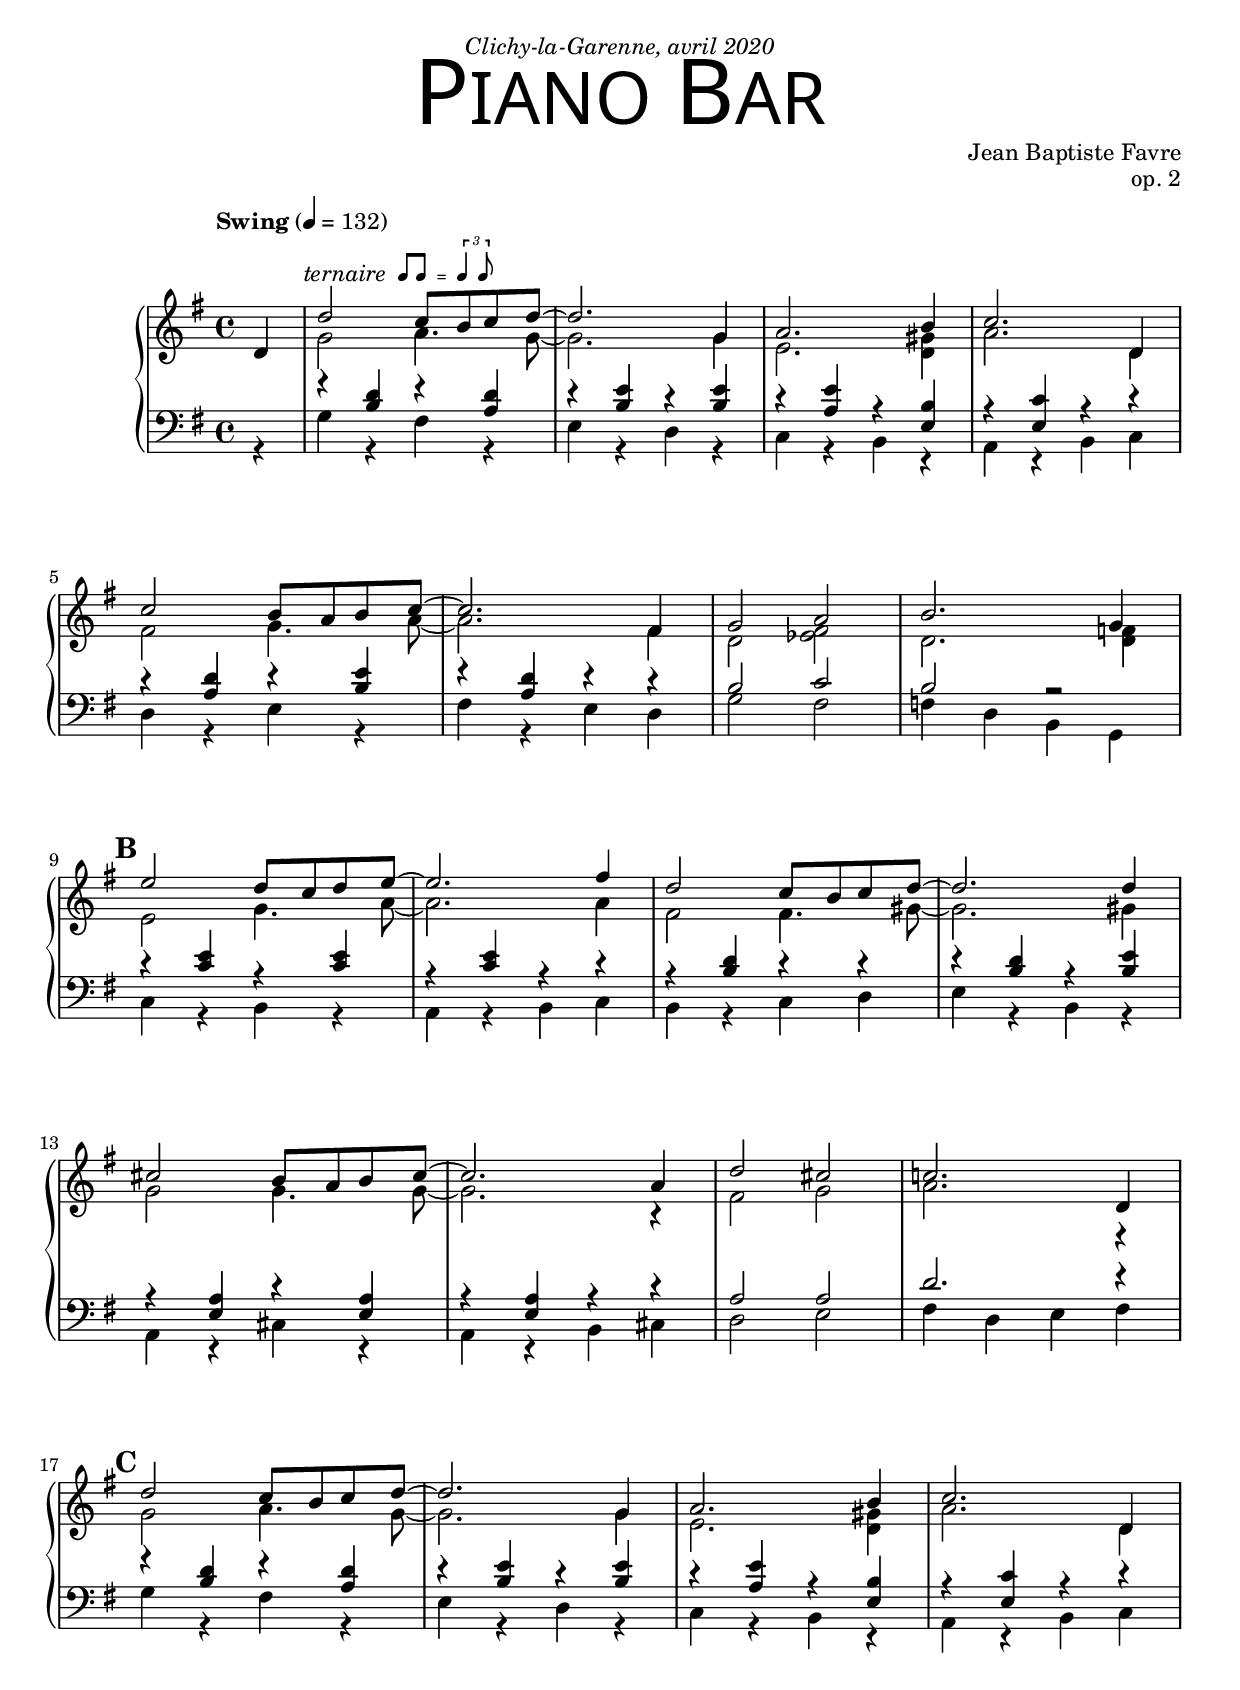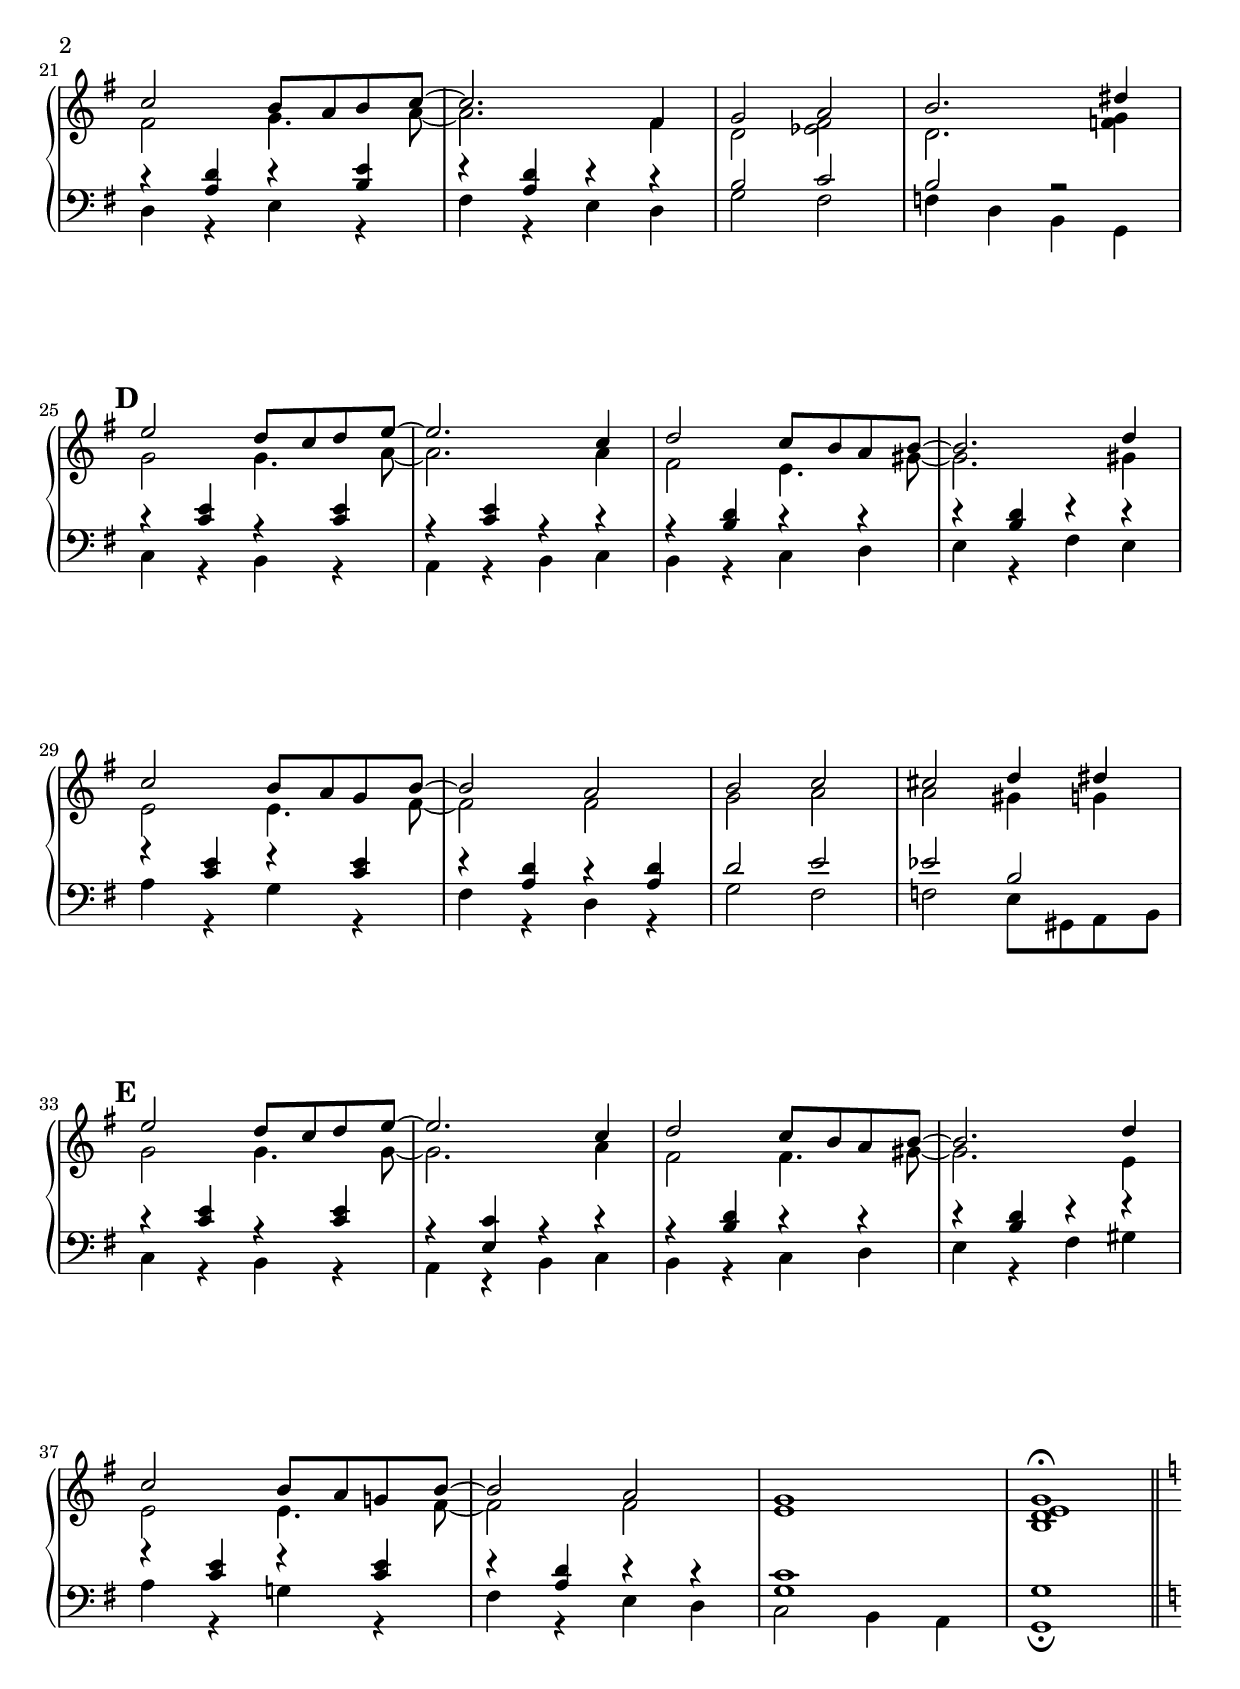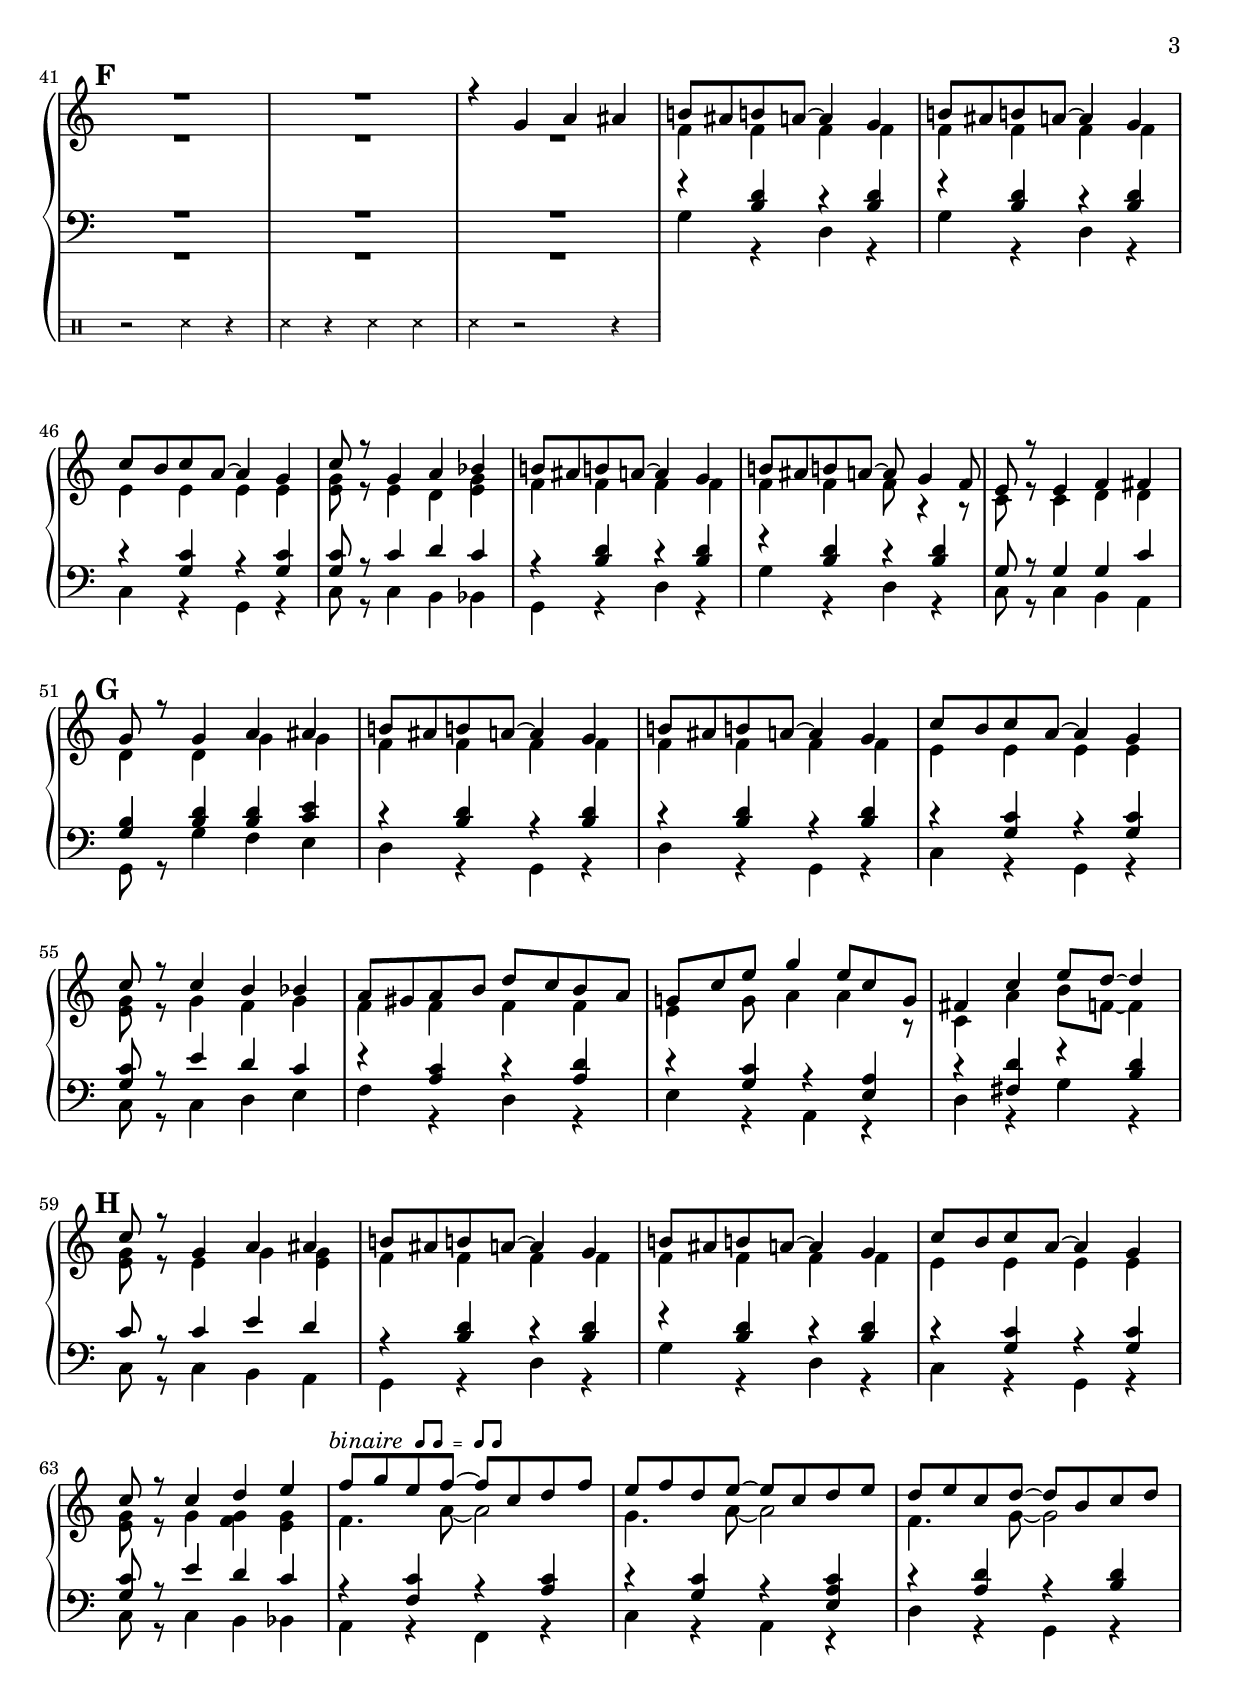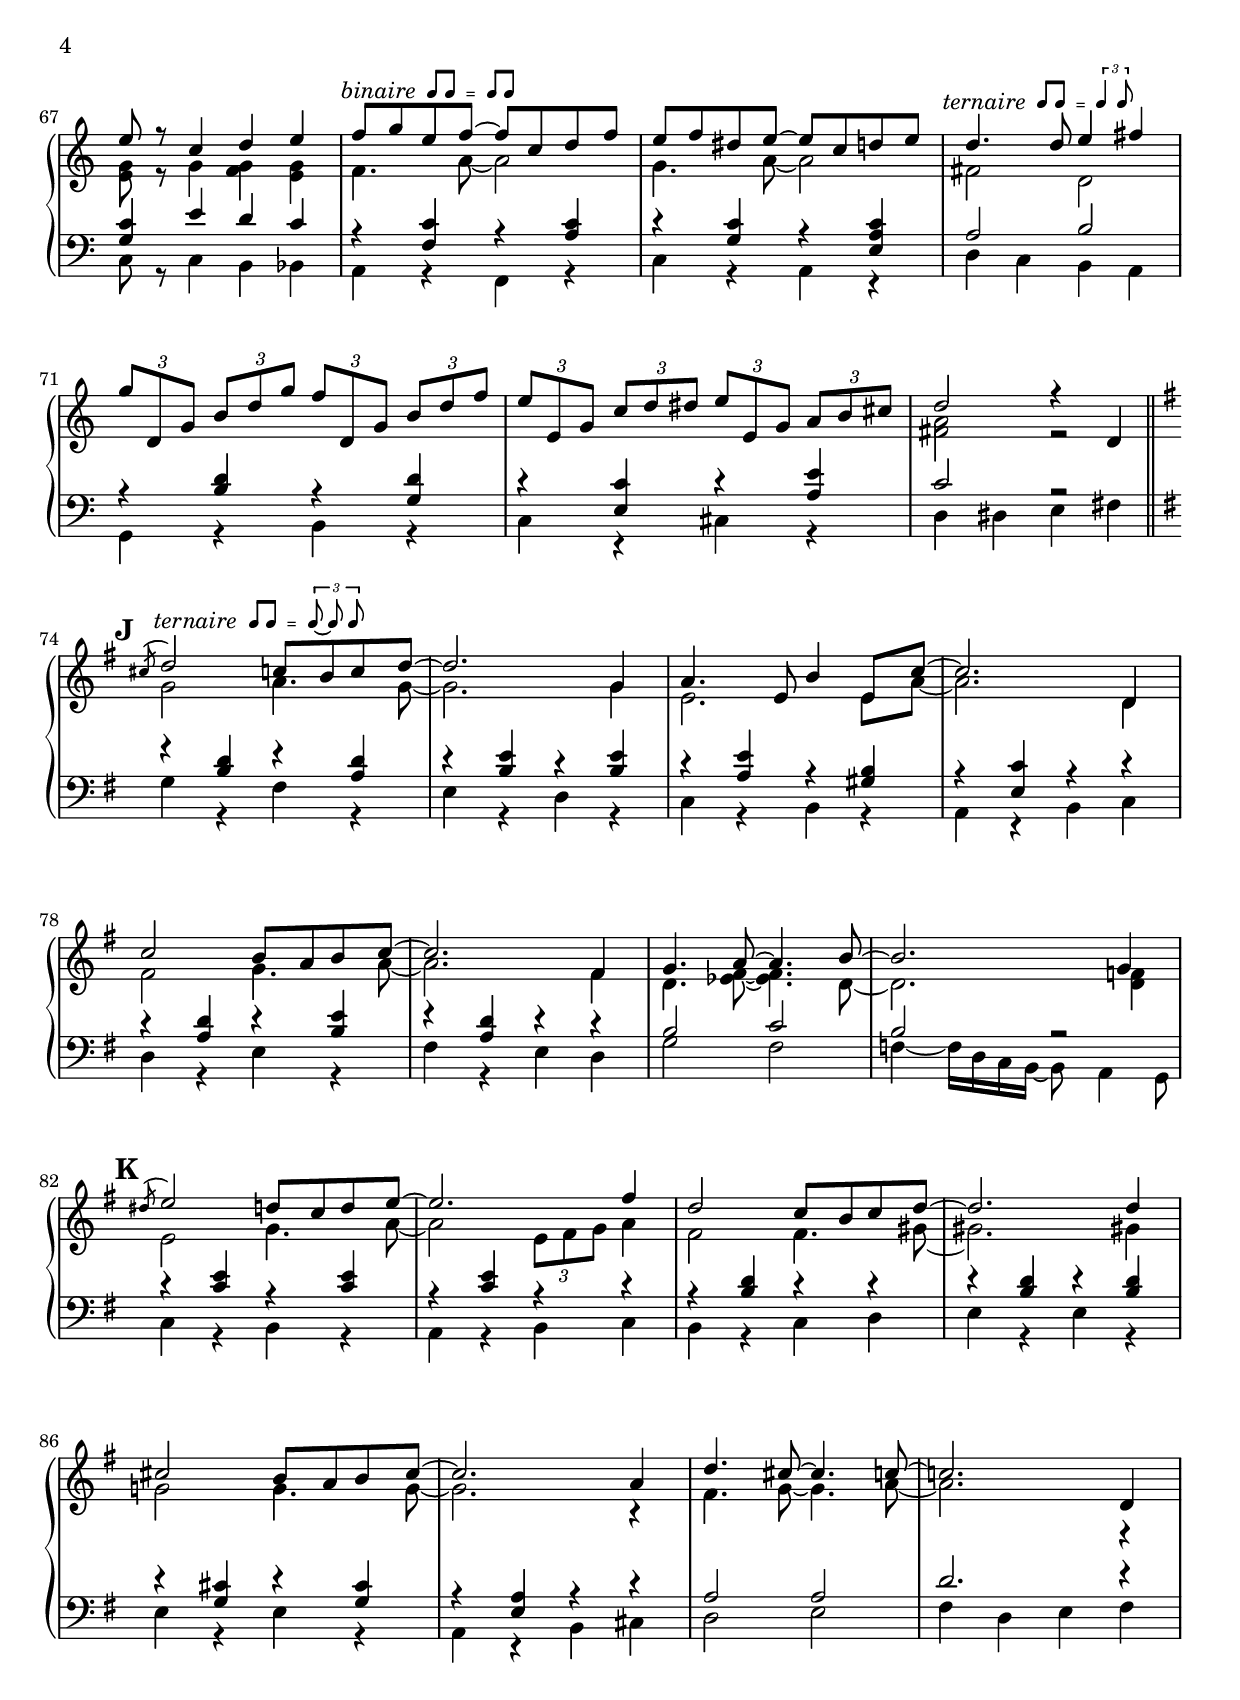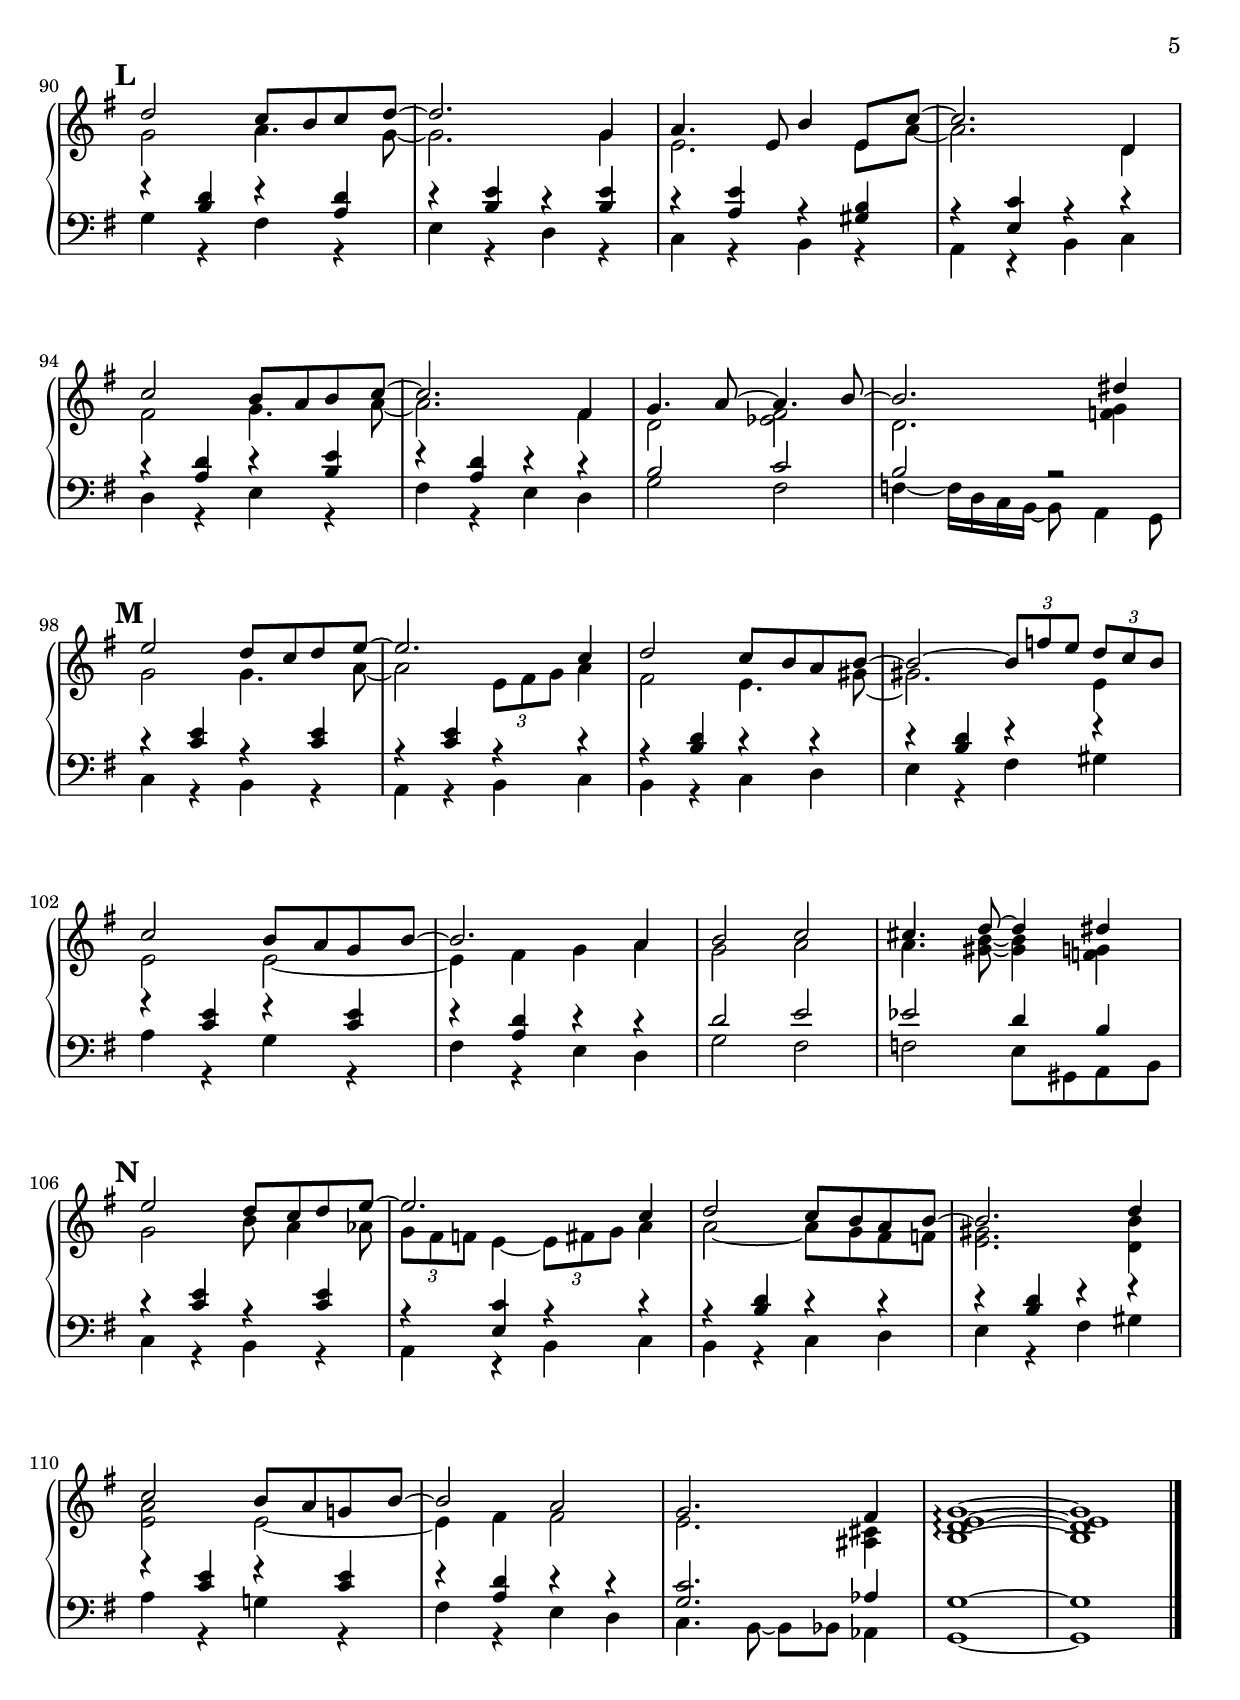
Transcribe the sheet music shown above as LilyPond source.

\version "2.20.0"
\language "english"
% Renders swing rhythm in midi
\include "articulate.ly"
% Will be included in lilypond 2.21
% In the mean time, you can get it from
% https://github.com/lilypond/lilypond/blob/master/ly/swing.ly
%%% -*- Mode: Scheme -*-
%
% Copyright (C) 2012 Johannes Rohrer <src@johannesrohrer.de>
%
% This program is free software: you can redistribute it and/or
% modify it under the terms of the GNU General Public License as
% published by the Free Software Foundation, either version 3 of
% the License, or (at your option) any later version.
%
% This program is distributed in the hope that it will be useful,
% but WITHOUT ANY WARRANTY; without even the implied warranty of
% MERCHANTABILITY or FITNESS FOR A PARTICULAR PURPOSE.  See the GNU
% General Public License for more details.
%
% You should have received a copy of the GNU General Public License
% along with this program.  If not, see
% <http://www.gnu.org/licenses/>.

%% Provide music functions that scale music event durations to create
%% a swing feeling.  This influences both notation spacing and MIDI output.

%%   \applySwing swingDiv weightList music
%%
%%   \applySwingWithOffset swingDiv offset weightList music
%%
%%   \tripletFeel swingDiv music
%%
%% See the function docstrings and usage examples below for more
%% information.

%% Originally inspired by contributions to LilyPond issue #687
%% <https://sourceforge.net/p/testlilyissues/issues/687>,
%% especially by Dean Radcliffe <chicagogrooves_at_gmail_dot_com>
%% and Arvid Grøtting <arvidgr_at_gmail_dot_com>.


%%% Usage examples:

%%   %% swung eigth or sixteenth notes
%%
%%   \tripletFeel 8 { c8 c }
%%   %% result: { c8*4/3 c8*2/3 },
%%   %% corresponding to \times 2/3 { c4 c8 }
%%
%%   \tripletFeel 16 { c16 c }
%%   %% result: { c16*4/3 c16*2/3 },
%%   %% corresponding to \times 2/3 { c8 c16 }
%%
%%   %% samba swing
%%
%%   \applySwing 16 #'(3 2 2 3) { c16 c c c }
%%   %% result corresponding to \times 4/5 { c16. c16 c c16. }
%%
%%   \applySwing 16 #'(4 3 3 4) { c16 c c c } % smoother
%%   %% result corresponding to \times 8/7 { c16 c32. c c16 }


%%% Known limitations:

%% * \repeat constructs in music (even \repeat unfold) are not taken
%%   into consideration when determining note timing. This will lead
%%   to problems unless the durations of all repeated parts are
%%   integer multiples of the swing cycle duration.
%%
%% * These functions are oblivious to time signatures and measures.
%%
%%   That is why offsets need to be supplied by the user if music
%%   starts off-beat.
%%
%% * Grace notes are ignored and simply left unaffected.
%%
%% * Treatment of notes shorter than swingDiv is ad-hoc and may not be
%%   what you want.
%%
%%   In some detail: \applySwing operates by shifting the boundary
%%   between two events if it falls on an off-beat multiple of
%%   swingDiv. Assuming forward shift (backward shift works
%%   analogously), this is done by first lengthening the earlier
%%   event, then shortening the following event(s) by the same amount.
%%
%%   Notes shorter than swingDiv never trigger the first step, hence
%%   all notes in the following examples remain straight:
%%
%%      \tripletFeel 8 { c16 c c c }
%%      \tripletFeel 8 { c16 c c8 }
%%
%%   However, if they appear after a note that has already been
%%   lengthened, they will be shortened in the second step. Therefore,
%%
%%      \tripletFeel 8 { c8 c16 c }
%%
%%   will result in timing corresponding to \times 2/3 { c4 c16 c }.

\version "2.20.0"

%%% Helper functions

#(define (moment-abs mom)
   (if (ly:moment<? mom ZERO-MOMENT)
       (ly:moment-sub ZERO-MOMENT mom)
       mom))

#(define (chord-or-with-duration? music)
   (or
    (eq? (ly:music-property music 'name) 'EventChord)
    (ly:duration? (ly:music-property music 'duration))))

#(define (music-lengthen music add-moment)
   "Uniformly scale durations in @var{music} such that it takes
@var{add-moment} more time in total."
   (let* ((dur (ly:moment-main (ly:music-length music)))
          (delta (ly:moment-main add-moment))
          (factr (ly:make-moment (1+ (/ delta dur)))))
     (ly:music-compress music factr)))

#(define* (map-events-with-timing
           function
           music
           #:optional (start-time ZERO-MOMENT))
   "Walk through @var{music} and transform each chord or event with
duration (e.g. NoteEvent) @code{evt} to @code{(@var{function} evt
time)}. Here @code{time} provides the moment at which @code{evt}
occurs, with @var{start-time} assigned to the earliest such event
encountered in @var{music}.

Ignore grace music. Do not unfold repeats for determining timings."
   (map-some-music
    (lambda (mus)
      (cond
       ((eq? (ly:music-property mus 'name) 'GraceMusic)
        ;; ignore grace notes (leave mus unchanged and stop recursing)
        mus)
       ((eq? (ly:music-property mus 'name) 'SimultaneousMusic)
        ;; recursively call this function on all parallel music elements
        (let ((es (ly:music-property mus 'elements))
              (e (ly:music-property mus 'element)))
          (if (pair? es)
              (set! (ly:music-property mus 'elements)
                    (map (lambda (x)
                           (map-events-with-timing function x start-time))
                      es)))
          ;; Not sure if this can actually happen with SimultaneousMusic?
          ;; Anyway, better safe than sorry.
          (if (ly:music? e)
              (set! (ly:music-property mus 'element)
                    (map-events-with-timing function e start-time)))
          ;; advance time counter by total length of simultaneous music
          (set! start-time
                (ly:moment-add start-time (ly:music-length mus)))
          mus))
       ((chord-or-with-duration? mus)
        (let ((evt-time start-time))
          ;; advance time counter
          (set! start-time
                (ly:moment-add start-time (ly:music-length mus)))
          (function mus evt-time)))
       (else
        ;; if we did not handle mus above, keep recursing
        #f)))
    music))

%%% Grid calculations

%% Assume we want to swing notes of duration s in cycles of n notes,
%% such that the i-th note in such a group gets a relative length of
%% wi, but the length u = n*s of the cycle as a whole remains
%% unchanged. This corresponds to a function call like
%%
%%   \applySwing s '(w1 w2 ... wn) music
%%
%% and means that we want to distort a "straight" temporal grid
%%
%%   0       s      2s       (n-1)s       u     u+s ...
%%   |  (s)  :  (s)  :     ...    :  (s)  |  (s)  : ... (periodically)
%%
%% to something like
%%
%%   0       s+d1  2s+d2    (n-1)s+d(n-1) u   ...
%%   | (w1)    : (w2) :    ...     : (wn) |   ...       (periodically)
%%
%% We can calculate the deltas di from the weights wi as
%%
%%   di = d(i-1) + (wi/W)*u - s
%%
%% with W = w1 + w2 + ... + wn. The function
%% calculate-normalized-deltas does this for the special case u = 1,
%% i.e. s = 1/n, working with rational numbers; calculate-delta-alist
%% uses this to calculate an alist of lilypond moments, associating
%% grid line positions s, 2s, ... i*s, ... with the corresponding
%% deltas d1, d2, ... di, ...

#(define (calculate-normalized-deltas wlist)
   "Based on a subdivision of the unit interval [0;1] into n =
length(wlist) sub-intervals of equal width 1/n, calculate the
necessary shifts of the sub-interval boundaries to make the relative
lenghts of the sub-intervals correspond to the ratios of the numbers
in wlist.

Return a list of n-1 numbers."
   (let* ((n (length wlist))
          (wsum (apply + wlist))
          (div-dur-adjustments (map (lambda (w) (- (/ w wsum) (/ 1 n)))
                                 wlist)))
     (let to-deltas ((adjs div-dur-adjustments)
                     (prev-delta 0))
       (if (or (null? adjs) (null? (cdr adjs)))
           '()
           (let ((next-delta (+ prev-delta (car adjs))))
             (cons next-delta (to-deltas (cdr adjs) next-delta)))))))

#(define (calculate-delta-alist wlist swing-div)
   "Based on a pulse of n = length(wlist) notes of original duration
swing-div (a moment), calculate the necessary shifts of the note
boundaries (as moments, again) to make the relative length of the
notes correspond to the ratios of the numbers in wlist.

Return an alist associating old boundary positions with required
shifts, both given as moments."
   (let* ((n (length wlist))
          (old-boundaries (map (lambda (i)
                                 (ly:moment-mul swing-div
                                   (ly:make-moment i)))
                            (iota n 1)))
          (deltas (map (lambda (ndelta)
                         (ly:moment-mul swing-div
                           (ly:make-moment (* n ndelta))))
                    (calculate-normalized-deltas wlist))))
     (map cons old-boundaries deltas)))


%%% Putting things together

%% Now, a function call
%%
%%    (apply-swing s '(w1 w2 ... wn) start-time music)
%%
%% does the main work. It iterates over chords/notes/rests in music,
%% looking for boundaries between events that fall on a line of the
%% straight grid. If it finds such a boundary on grid line i, it will
%% attempt to move it by di (calculated as described above) as
%% follows:
%%
%% * Lengthen the event that ends on the boundary by di, unless its
%%   duration is shorter than swing-div.
%%
%% * Shorten the following events (durations: e1, e2, ... ej, ...) by
%%   at most di*ej/swing-div each until the lengthening has been
%%   compensated for completely.

#(define (apply-swing swing-div wlist start-time music)
   (let* ((swing-unit (ly:make-moment (* (length wlist)
                                        (ly:moment-main swing-div))))
          (delta-alist (calculate-delta-alist wlist swing-div))
          (prev-lengthening ZERO-MOMENT)
          (rem-lengthening ZERO-MOMENT))
     (ly:debug "apply-swing: delta-alist: ~a" delta-alist)
     (map-events-with-timing
      (lambda (evt evt-time)
        (let* ((evt-duration (ly:music-length evt))
               (grid-pos-start (ly:moment-mod evt-time swing-unit))
               (grid-pos-end (ly:moment-mod
                              (ly:moment-add evt-time evt-duration)
                              swing-unit)))
          (ly:debug
           "apply-swing: check ~a at ~a (gridpos ~a), length ~a, end gridpos ~a"
           (ly:music-property evt 'name)
           evt-time
           grid-pos-start
           evt-duration
           grid-pos-end)
          ;; Potentially shorten this event to compensate for previous
          ;; lengthenings, but for notes shorter than swing-div,
          ;; restrict subtraction to a fraction evt-duration/swing-div
          ;; of prev-lengthening. (Notice that the formulae must also
          ;; work for negative previous lengthening.)
          (if
           (and (ly:moment<? ZERO-MOMENT (moment-abs rem-lengthening))
                (ly:moment<? ZERO-MOMENT evt-duration))
           (let* ((max-shorten (ly:moment-mul prev-lengthening
                                 (ly:moment-div evt-duration
                                   swing-div)))
                  (shorten-by
                   (if (ly:moment<? (ly:make-moment 1/1)
                         (ly:moment-div max-shorten rem-lengthening))
                       rem-lengthening
                       max-shorten)))
             (set! rem-lengthening
                   (ly:moment-sub rem-lengthening shorten-by))
             (ly:debug
              "apply-swing:       shorten by ~a (remaining: ~a out of ~a)"
              shorten-by rem-lengthening prev-lengthening)
             (music-lengthen evt (ly:moment-sub ZERO-MOMENT shorten-by))))
          ;; Lengthen notes that end on off-beat grid positions by the
          ;; corresponding delta, if they are long enough
          (if
           (and (assoc grid-pos-end delta-alist)
                (not (ly:moment<? evt-duration swing-div)))
           (let ((delta (assoc-ref delta-alist grid-pos-end)))
             (ly:debug "apply-swing:       lengthen by ~a" delta)
             (music-lengthen evt delta)
             (set! prev-lengthening delta)
             (set! rem-lengthening (ly:moment-add delta rem-lengthening))))
          evt))
      music
      start-time)))


%%% Music function definitions

applySwing =
#(define-music-function
  (swingDiv weightList music)
  (ly:duration? pair? ly:music?)
  (_i "Scale event durations in @var{music} to create a swing feeling.

The groove is defined as follows: Given a @var{weightList} of
@code{#'(w1 w2 ... wn)}, transform groups of n notes of duration
@var{swingDiv} ('swing cycles') such that the new relative lengths of
the notes in a cycle correspond to the ratios of weight numbers
@code{w1}, ..., @code{wn}, while the total duration of each cycle
remains the same.

For example, a @var{weightList} of @code{#'(2 1)} creates a triplet
feel pulse: group pairs of two notes, making the first twice as long
as the second.

@var{music} must start on-beat, i.e. the earliest event in @var{music}
also marks the beginning of the first swing cycle.")
  (apply-swing
   (ly:duration-length swingDiv)
   weightList
   ZERO-MOMENT
   music))

%% FIXME: enter offset as a duration rather than a moment? -vv
applySwingWithOffset =
#(define-music-function
  (swingDiv weightList offset music)
  (ly:duration? pair? ly:moment? ly:music?)
  (_i "Like @code{\\applySwing swingDiv weightList music}, but allow
@var{music} to start off-beat.

Use the argument @var{offset} to specify the start time (as a moment)
of @var{music} relative to the start of the first swing cycle.")
  (apply-swing
   (ly:duration-length swingDiv)
   weightList
   offset
   music))

tripletFeel =
#(define-music-function
  (swingDiv music)
  (ly:duration? ly:music?)
  (_i "Apply a triplet-feel swing to @var{music}, swinging notes of
duration @var{swingDiv}. Equivalent to @code{\\applySwing
swingDiv #'(2 1) music}.")
  (apply-swing
   (ly:duration-length swingDiv)
   '(2 1)
   ZERO-MOMENT
   music))

% This one has been found here:
% http://lsr.di.unimi.it/LSR/Item?id=204
%% http://lsr.di.unimi.it/LSR/Item?id=204
%% see also http://lilypond.org/doc/v2.18/Documentation/internals/metronome_005fmark_005fengraver
%% see also http://lilypond.org/doc/v2.18/Documentation/snippets/rhythms

%%% Function: rhythmMark
%%% ============================================================
%%%  Purpose: print a sophisticated rehearsal mark e.g
%%%           for rhythm directives
%%%    Usage: \rhythmMark label music1 music2
%%% ------------------------------------------------------------
%%% Variable: label (string)
%%% ------------------------------------------------------------
%%% Variable: music1 (ly:music)
%%% ------------------------------------------------------------
%%% Variable: music2 (ly:music)
%%% ------------------------------------------------------------
%%%  Example: \rhythmMark #"Swing" \rhyMarkIIEighths
%%%                 \rhyMarkSlurredTriplets
%%% ------------------------------------------------------------
%%% Constants:
%%%           rhythmMarkStaffReduce = #-3
%%%           rhythmMarkLabelFontSize = #-2
%%% ------------------------------------------------------------
%%%  Comment: see below for predefined values for music1&2
%%% ============================================================

rhythmMarkStaffReduce = #-3
rhythmMarkLabelFontSize = #-2

rhythmMark = #(define-music-function (parser location label musicI musicII ) (string? ly:music? ly:music?)
   #{
      \mark \markup {
        \line \general-align #Y #DOWN {
          \combine
            \italic \fontsize #rhythmMarkLabelFontSize $label
            \transparent \italic \fontsize #rhythmMarkLabelFontSize f

          \score {                     % 2nd column in line
            \new Staff \with {
              fontSize = #rhythmMarkStaffReduce
              \override StaffSymbol.staff-space = #(magstep rhythmMarkStaffReduce)
              \override StaffSymbol.line-count = #0
              \override VerticalAxisGroup.Y-extent = #'(-0.85 . 4)
            }

            {
              \relative c' { \stemUp $musicI }

%             \override Score.SpacingSpanner.strict-note-spacing = ##t
              \once \override Score.TextScript.Y-offset = #-0.4
              s4.^\markup{ \halign #-1 \italic "=" }

              \relative c' { \stemUp $musicII }
            }

            \layout {
              ragged-right= ##t
              indent = 0
              \context {
                \Staff
                \remove "Clef_engraver"
                \remove "Time_signature_engraver"
              }
            } % layout end

          } % Score end

        } % line end
      } % markup end
   #})

%%% Function: rhythmMarkC
%%% ============================================================
%%%  Purpose: print a sophisticated rehearsal mark e.g for
%%%           rhythm directives in a column (music on top)
%%%    Usage: \rhythmMarkC label music1 music2
%%% ------------------------------------------------------------
%%% Variable: label (string)
%%% ------------------------------------------------------------
%%% Variable: music1 (ly:music)
%%% ------------------------------------------------------------
%%% Variable: music2 (ly:music)
%%% ------------------------------------------------------------
%%%  Example: \rhythmMarkC #"Swing" \rhyMarkIIEighths
%%%                 \rhyMarkSlurredTriplets
%%% ------------------------------------------------------------
%%% Constants:
%%%           rhythmMarkCStaffReduce = #-4
%%%           rhythmMarkCLabelFontSize = #-2
%%% ------------------------------------------------------------
%%%  Comment: see below for predefined values for music1&2
%%% ============================================================

rhythmMarkCStaffReduce = #-4
rhythmMarkCLabelFontSize = #-2

rhythmMarkC = #(define-music-function (parser location label musicI musicII ) (string? ly:music? ly:music?)
   #{
      \mark \markup
      {
        \combine

          \line {
            \hspace #0
            \translate #'(-0.1 . -3.25) \italic \fontsize #rhythmMarkCLabelFontSize $label
          } % end Line

          \line \vcenter {

              \score {                 % 1st column in line

                \new Staff \with {
                  fontSize = #rhythmMarkCStaffReduce
                  \override StaffSymbol.staff-space = #(magstep rhythmMarkCStaffReduce)
                  \override StaffSymbol.line-count = #0
                  \override VerticalAxisGroup.Y-extent = #'(0 . 0)  % td
                }

                \relative c' { \stemUp $musicI }

                \layout {
                  ragged-right= ##t
                  indent = 0
                  \context {
                    \Staff
                    \remove "Clef_engraver"
                    \remove "Time_signature_engraver" }
                } % layout

              } % 1st score

              \hspace #-0.1            % 2nd column in line

                                       % 3rd column in line
              \italic \fontsize #rhythmMarkCStaffReduce "="

              \score {                 % 4th column in line

                \new Staff \with {
                  fontSize = #rhythmMarkCStaffReduce
                  \override StaffSymbol.staff-space = #(magstep rhythmMarkCStaffReduce)
                  \override StaffSymbol.line-count = #0
                  \override VerticalAxisGroup.Y-extent = #'(0 . 0)  % td
                }

                \relative c' {
                  \stemUp $musicII
                }

                \layout {
                  ragged-right= ##t
                  indent = 0
                  \context {
                    \Staff
                    \remove "Clef_engraver"
                    \remove "Time_signature_engraver" }
                } % layout

              } % 2nd score end

            } % line end
          % end combine
        } % markup end
   #})

%%% predefined ly:music-Variables for use
%%% in function rhythmMark and rhythmMarkC
%%% ============================================================
rhyMarkI = { b'1*1/8 }

rhyMarkII = { b'2*1/4 }

rhyMarkIV = { b'4*1/2 }

rhyMarkEighth = { b'8 }

rhyMarkIIEighths = {
  % \override Score.SpacingSpanner.common-shortest-duration = #(ly:make-moment 1/4) % tight
  \override Score.SpacingSpanner.common-shortest-duration = #(ly:make-moment 3/16) % even
  b'8[ b8]
}
rhyMarkTriplets = {
  % \override Score.SpacingSpanner.common-shortest-duration = #(ly:make-moment 1/2) % super-tight
  % \override Score.SpacingSpanner.common-shortest-duration = #(ly:make-moment 1/4) % tight
  \override Score.SpacingSpanner.common-shortest-duration = #(ly:make-moment 3/16) % even
  \tuplet 3/2 { b'4 b8 }
}
rhyMarkSlurredTriplets = {
  % \override Score.SpacingSpanner.common-shortest-duration = #(ly:make-moment 1/4) % tight
  % \override Score.SpacingSpanner.common-shortest-duration = #(ly:make-moment 5/32) % slighty tighter as even
  \override Score.SpacingSpanner.common-shortest-duration = #(ly:make-moment 1/8) % even
  \tuplet 3/2 { b'8 ~ b8 b8 }
}
rhyMarkDottedEighths = {
  % \override Score.SpacingSpanner.common-shortest-duration = #(ly:make-moment 1/4) % tight
  \override Score.SpacingSpanner.common-shortest-duration = #(ly:make-moment 3/16) % even
  % \override Score.SpacingSpanner.common-shortest-duration = #(ly:make-moment 1/8) % loose
  { b'8.[ b16*2] }
}


keepTags   = #'(visuel notvideo)

%%% To enable processing with ly2video, uncomment include and paper blockbelow
% To render the score as a video, please run:
% > . ./.venv/bin/activate # to enable Virtualenv
% > LANG=C ly2video -i PianoBar.ly -o PianoBar2.mp4 -x 1280 -y 720 -q1 -f60 --note-cursor -s -r200
%
%\include "libs/ly2video.ily"
%removeTags = #'(notvideo school)
%\paper {
%   page-breaking = #ly:one-line-breaking
%   top-margin    = 148\mm
%   bottom-margin = 148\mm
%   left-margin   = 46\mm
%   right-margin  = 46\mm
%}

%%% To enable processing with ly2video, comment paper block below
\paper {
  #(set-paper-size "a4")
  top-margin = 1\cm
  bottom-margin = 1\cm
  #(include-special-characters)
  print-all-headers = ##f
  ragged-last-bottom = ##f
  max-systems-per-page = 6
}
removeTags = #'(school)

\header {
  title = \markup { \override #'(font-name . "Park Lane NF") \fontsize #8 \smallCaps "Piano Bar" }
  subtitle = ""
  composer = "Jean Baptiste Favre"
  opus = "op. 2"
  dedication = \markup { \italic "Clichy-la-Garenne, avril 2020" }
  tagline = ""
}
midiInstrumentName = "honky-tonk"
global = { \override Score.MetronomeMark.padding = #7 \tempo "Swing" 4 = 132 \time 4/4 \key g \major }
sopraneVoice = \relative c' {
          \partial 4
          d4
             \tag #'notvideo \once \override Score.RehearsalMark.X-offset = #0
             \tag #'notvideo \once \override Score.RehearsalMark.self-alignment-X = #RIGHT
             \tag #'notvideo \rhythmMark #"ternaire" \rhyMarkIIEighths \rhyMarkTriplets
             %\mark \default %\mark "A"
             d'2 \tripletFeel 8 { c8[ b c d~] } d2. g,4 a2. b4 c2. d,4
             c'2 \tripletFeel 8 { b8[ a b c~] } c2. fs,4 g2 a2 b2. g4 \break
             \mark #2 %\mark "B"
             e'2 \tripletFeel 8 { d8[ c d e8~] } e2. fs4 d2 \tripletFeel 8 { c8[ b c d~] } d2. d4
             cs2 \tripletFeel 8 { b8[ a b cs~] } cs2. a4 d2 cs2 c!2. d,4 \break
             \mark \default %\mark "C"
             d'2 \tripletFeel 8 { c8[ b c d~] } d2. g,4 a2. b4 c2. d,4
             c'2 \tripletFeel 8 { b8[ a b c~] } c2. fs,4 g2 a2 b2. ds4 \break
             \mark \default %\mark "D"
             e2 \tripletFeel 8 { d8[ c d e8~] } e2. c4 d2 \tripletFeel 8 { c8[ b a b8~] } b2. d4
             c2 \tripletFeel 8 { b8[ a g8 b8~] } b2 a2 b2 c2 cs2 d4 ds4 \break
             \mark \default %\mark "E"
             e2 \tripletFeel 8 { d8[ c d e8~] } e2. c4 d2 \tripletFeel 8 { c8[ b a b8~] } b2. d4
             c2 \tripletFeel 8 { b8[ a g! b8~] } b2 a2 g1
             \once \hide Score.MetronomeMark <b, d e g>1\fermata \break
             \bar"||" \pageBreak
             \mark \default \key c \major %\mark "F"
             R1 R1
             r4 \once \hide Score.MetronomeMark g'4 a as \tripletFeel 8 { b!8[ as b! a~] } a4 g4 \tripletFeel 8 { b!8[ as b! a~] } a4 g4 \tripletFeel 8 { c8[ b c a~] } a4 g
             c8 r8 g4 a bf \tripletFeel 8 { b!8[ as b! a~] } a4 g4 \tripletFeel 8 { b!8[ as b! a~] a8 g4 f8 } e8 r8 e4 f fs \break
             \mark \default %\mark "G"
             g8 r8 g4 a as \tripletFeel 8 { b!8[ as b! a~] } a4 g4 \tripletFeel 8 { b!8[ as b! a~] } a4 g4 \tripletFeel 8 { c8[ b c a~] } a4 g4
             c8 r8 c4 b bf \tripletFeel 8 { a8[ gs a b] d[ c b a] g![ c e] g4 e8[ c g] } fs4 c' \tripletFeel 8 { e8 d8~ } d4 \break
             \mark \default %\mark "H"
             c8 r8 g4 a as \tripletFeel 8 { b!8[ as b! a~] } a4 g4 \tripletFeel 8 { b!8[ as b! a~] } a4 g4 \tripletFeel 8 { c8[ b c a~] a4 } g
             c8 r8 c4 d e \tag #'notvideo { \once \override Score.RehearsalMark.self-alignment-X = #LEFT \rhythmMark #"binaire" \rhyMarkIIEighths \rhyMarkIIEighths } f8[ g e f~] f[ c d f] e[ f d e~] e[ c d e] d[ e c d~] d[ b c d]
             e r8 c4 d e \tag #'notvideo { \once \override Score.RehearsalMark.self-alignment-X = #LEFT \rhythmMark #"binaire" \rhyMarkIIEighths \rhyMarkIIEighths } f8 g e f~ f c d f e f ds e~ e c d e
             \tag #'notvideo { \once \override Score.RehearsalMark.self-alignment-X = #LEFT \rhythmMark #"ternaire" \rhyMarkIIEighths \rhyMarkTriplets }
             \tripletFeel 8 { d4. d8 e4 fs }
             \tuplet 3/2 4 { g8 d, g b d g f d, g b d f e e, g c d ds e e, g a b cs } d2 r4 d,4 \break \key g \major \bar"||"
             \mark \default %\mark "I"
             \acciaccatura { cs'8 } \tag #'notvideo { \once \override Score.RehearsalMark.self-alignment-X = #LEFT \rhythmMark #"ternaire" \rhyMarkIIEighths \rhyMarkSlurredTriplets } d2 \tripletFeel 8 { c8[ b c d~] d2. g,4 a4. e8 b'4 e,8 c'8~ } c2. d,4
             c'2 \tripletFeel 8 { b8[ a b c~] } c2. fs,4 \tripletFeel 8 { g4. a8~ a4. b8~ } b2. g4 \break
             \mark \default %\mark "J"
             \acciaccatura ds'8 e2 \tripletFeel 8 { d8[ c d e8~] } e2. fs4 d2 \tripletFeel 8 { c8[ b c d~] } d2. d4
             cs2 \tripletFeel 8 { b8[ a b cs~] } cs2. a4 \tripletFeel 8 { d4. cs8~ cs4. c8~ } c!2. d,4 \break
             \mark \default %\mark "K"
             d'2 \tripletFeel 8 { c8[ b c d~] d2. g,4 a4. e8 b'4 e,8 c'8~ } c2. d,4
             c'2 \tripletFeel 8 { b8[ a b c~] } c2. fs,4 \tripletFeel 8 { g4. a8~ a4. b8~ } b2. ds4 \break
             \mark \default %\mark "L"
             e2 \tripletFeel 8 { d8[ c d e8~] } e2. c4 d2 \tripletFeel 8 { c8[ b a b8~] } b2~  \tuplet  3/2 4 { b8 f' e d c b }
             c2 \tripletFeel 8 { b8[ a g8 b8~] } b2. a4 b2 c2 \tripletFeel 8 { cs4. d8~ } d4 ds4 \break
             \mark \default %\mark "M"
             e2 \tripletFeel 8 { d8[ c d e8~] } e2. c4 d2 \tripletFeel 8 { c8[ b a b8~] } b2. d4
             c2 \tripletFeel 8 { b8[ a g! b8~] } b2 a2 g2.  fs4
             \tag #'midi { \set tieWaitForNote = ##t b,32~ d~ e~ g~ <b, d e g>4.~ <b d e g>2~ <b d e g>1 \unset tieWaitForNote }
             \tag #'(visuel) { <b d e g>1\arpeggio~ <b d e g>1 }
          \bar "|."
        }
altoVoice = \relative c' {
          \partial 4 s4
             %\mark "A"
             g'2 \tripletFeel 8 { a4. g8~} g2. g4 e2. <d gs>4 a'2. d,4
             fs2 \tripletFeel 8 { g4. a8~} a2. fs4 d2 <ef fs>2 d2. <d f>4
             % \mark "B"
             e2 \tripletFeel 8 { g4. a8~} a2. a4 fs2 \tripletFeel 8 { fs4. gs8~} gs2. gs4
             g2 \tripletFeel 8 { g4. g8~} g2. r4 fs2 g2 a2. r4
             %\mark "C"
             g2 \tripletFeel 8 { a4. g8~} g2. g4 e2. <d gs>4 a'2. d,4
             fs2 \tripletFeel 8 { g4. a8~} a2. fs4 d2 <ef fs>2 d2. <f g>4
             %\mark "D"
             g2 \tripletFeel 8 { g4. a8~} a2. a4 fs2 \tripletFeel 8 { e4. gs8~} gs2. gs4
             e2 \tripletFeel 8 { e4. fs8~} fs2 fs2 g2 a2 a2 gs4 g4
             %\mark "E"
             g2 \tripletFeel 8 { g4. g8~} g2. a4 fs2 \tripletFeel 8 { fs4. gs8~} gs2. e4
             e2 \tripletFeel 8 { e4. fs8~} fs2 fs e1 s1
             \key c \major %\mark "F"
             R1 R1
             R1 f4 f f f f4 f4 f
             f4 e e4 e e <e g>8 r8 e4 d <e g>
             f4 f4 f4 f \tripletFeel 8 { f4 f f8 r4 r8 } c8 r8 c4 d d
             %\mark "G"
             d d g g f4 f f f f4 f f f e4 e e e
             <e g>8 r8 g4 f g \tripletFeel 8 { f4 f f f e g8 a4 a4 r8 } c,4 a' \tripletFeel 8 { b8 f~ } f4
             %\mark "H"
             <e g>8 r8 e4 g <e g> f4 f f f f f f f e e e e
             <e g>8 r8 g4 <f g> <e g> f4. a8~a2 g4. a8~ a2 f4. g8~ g2 <e g>8 r8 g4 <f g> <e g>
             f4. a8~ a2 g4. a8~ a2 fs2 d2 s1 s1 <fs a>2 r2 \key g \major |
             %\mark "I"
             \once \override Slur.transparent =##t \acciaccatura { s8 } g2 \tripletFeel 8 { a4. g8~  g2. g4 e2. e8 a8~ } a2. d,4
             fs2 \tripletFeel 8 { g4. a8~ } a2. fs4 \tripletFeel 8 { d4. <ef fs>8~ <ef fs>4. d8~ } d2. <d f>4
             % \mark "J"
             e2 \tripletFeel 8 { g4. a8~ } a2 \tuplet 3/2 { e8 fs g } a4 fs2 \tripletFeel 8 { fs4. gs8~ } gs!2. gs!4
             g!2 \tripletFeel 8 { g4. g8~ } g2. r4 \tripletFeel 8 { fs4. g8~ g4. a8~ } a2. r4
             %\mark "K"
             g2 \tripletFeel 8 { a4. g8~ g2. g4 e2. e8 a8~ } a2. d,4
             fs2 \tripletFeel 8 { g4. a8~ } a2. fs4 d2 <ef fs>2 d2. <f g>4
             %\mark "L"
             g2 \tripletFeel 8 { g4. a8~ } a2 \tuplet 3/2 { e8 fs g } a4 fs2 \tripletFeel 8 { e4. gs!8~ } gs!2. e4
             e2 e2~ e4 fs4 g a g2 a2 \tripletFeel 8 { a4. <gs b>8~ } <gs b>4 <f! g!>4
             %\mark "M"
             g2 \tripletFeel 8 { b8 a4 af8 } \tuplet 3/2 4 { g8 fs f } e4~ \tuplet 3/2 4 { e8 fs g} a4 a2~ \tripletFeel 8 { a8[ g fs f] } <e gs!>2. <d b'>4
             <e a>2 e2~ e4 fs4 fs2 e2. <as, cs>4 s1 s1
        }
tenorVoice = \relative c' {
          \partial 4 s4
             %\mark "A"
             r4 <b d>4 r4 <a d>4 r4 <b e>4 r4 <b e>4 r4 <a e'>4 r4 <e b'>4 r4 <e c'>4 r4 r4
             r4 <a d>4 r4 <b e>4 r4 <a d>4 r4 r4 b2 c2 b2 r2
             %\mark "B"
             r4 <c e>4 r4 <c e>4 r4 <c e>4 r4 r4 r4 <b d>4 r4 r4 r4 <b d>4 r4 <b e>4
             r4 <e, a>4 r4 <e a>4 r4 <e a>4 r4 r4 a2 a2 d2. r4
             %\mark "C"
             r4 <b d>4 r4 <a d>4 r4 <b e>4 r4 <b e>4 r4 <a e'>4 r4 <e b'>4 r4 <e c'>4 r4 r4
             r4 <a d>4 r4 <b e>4 r4 <a d>4 r4 r4 b2 c2 b2 r2
             %\mark "D"
             r4 <c e>4 r4 <c e>4 r4 <c e>4 r4 r4 r4 <b d>4 r4 r4 r4 <b d>4 r4 r4
             r4 <c e>4 r4 <c e>4 r4 <a d>4 r4 <a d>4 d2 e2 ef2 b2
             %\mark "E"
             r4 <c e>4 r4 <c e>4 r4 <e, c'>4 r4 r4 r4 <b' d>4 r4 r4 r4 <b d>4 r4 r4
             r4 <c e>4 r4 <c e>4 r4 <a d>4 r4 r4 <g c>1 <g>1
             \key c \major %\mark "F"
             R1 R1
             R1 r4 <b d>4 r <b d>4 r4 <b d>4 r <b d>4 r4 <g c>4 r4 <g c>4
             <g c>8 r8 c4 d c r4 <b d>4 r <b d>4 r4 <b d>4 r4 <b d>4 g8 r8 g4 g c
             %\mark "G"
             <g b>4 <b d> <b d> <c e> r4 <b d>4 r <b d>4 r4 <b d>4 r <b d>4 r4 <g c>4 r4 <g c>4
             <g c>8 r8 e'4 d c r4 <a c>4 r <a d>4 r4 <g c> r4 <e a> r4 <fs d'>4 r4 <b d>4
             %\mark "H"
             c8 r8 c4 e d r4 <b d>4 r <b d>4 r4 <b d>4 r <b d>4 r4 <g c>4 r4 <g c>4
             <g c>8 r8 e'4 d c r4 <f, c'>4 r4 <a c> r4 <g c> r4 <e a c> r4 <a d> r4 <b d> <g c>4 e'4 d c
             r4 <f, c'>4 r4 <a c> r4 <g c> r4 <e a c> a2 b2
             r4 <b d>4 r4 <g d'> r4 <e c'> r4 <a e'> c2 r2
             %\mark "I"
             \key g \major
             \once \override Slur.transparent =##t \acciaccatura { s8 } r4 <b d>4 r4 <a d>4 r4 <b e>4 r4 <b e>4 r4 <a e'>4 r4 <gs b>4 r4 <e c'>4 r4 r4
             r4 <a d>4 r4 <b e>4 r4 <a d>4 r4 r4 b2 c2 b2 r2
             %\mark "J"
             r4 <c e>4 r4 <c e>4 r4 <c e>4 r4 r4 r4 <b d>4 r4 r4 r4 <b d>4 r4 <b d>4
             r4 <g cs>4 r4 <g cs>4 r4 <e a>4 r4 r4 a2 a2 d2. r4
             %\mark "K"
             r4 <b d>4 r4 <a d>4 r4 <b e>4 r4 <b e>4 r4 <a e'>4 r4 <gs b>4 r4 <e c'>4 r4 r4
             r4 <a d>4 r4 <b e>4 r4 <a d>4 r4 r4 b2 c2 b2 r2
             %\mark "L"
             r4 <c e>4 r4 <c e>4 r4 <c e>4 r4 r4 r4 <b d>4 r4 r4 r4 <b d>4 r4 r4
             r4 <c e>4 r4 <c e>4 r4 <a d>4 r4 r4 d2 e2 ef2 d4 b
             %\mark "M"
             r4 <c e>4 r4 <c e>4 r4 <e, c'>4 r4 r4 r4 <b' d>4 r4 r4 r4 <b d>4 r4 r4
             r4 <c e>4 r4 <c e>4 r4 <a d>4 r4 r4 <g c>2. af4 g1~ g1
        }
bassesVoice = \relative f {
          \partial 4 r4
             %\mark "A"
             g4 r4 fs r4 e r4 d r4 c r4 b r4 a r4 b4 c
             d4 r4 e r4 fs r4 e4 d g2 fs f4 d4 b4 g4
             %\mark "B"
             c4 r4 b r4 a r4 b4 c b4 r4 c4 d e4 r4 b4 r4
             a4 r4 cs r4 a r4 b4 cs d2 e fs4 d e fs
             %\mark "C"
             g4 r4 fs r4 e r4 d r4 c r4 b r4 a r4 b4 c
             d4 r4 e r4 fs r4 e4 d g2 fs f4 d4 b4 g4
             %\mark "D"
             c4 r4 b r4 a r4 b4 c b4 r4 c4 d e4 r4 fs4 e
             a4 r4 g r4 fs r4 d4 r4 g2 fs f \tripletFeel 8 { e8[ gs, a b] } % e8[ b, a g] ?
             %\mark "E"
             c4 r4 b r4 a r4 b4 c b4 r4 c4 d e4 r4 fs4 gs
             a4 r4 g! r4 fs r4 e4 d c2 b4 a g1\fermata
             <<
               { R1 R1 R1 }
               \new DrumStaff \with { \remove "Time_signature_engraver"
                                      alignAboveContext = #"main"
                                      fontSize = #-3
                                      \override StaffSymbol.staff-space = #(magstep -3)
                                      \override StaffSymbol.thickness = #(magstep -3)
                                      firstClef = ##t
               } { \drummode { r2 ss4 r4 ss4 r4 ss4 ss ss r2 r4 } }
             >>
             %\mark "F"
             \key c \major
             g'4 r d r g4 r d r c4 r g r
             c8 r c4 b bf g r d' r g r d r4 c8 r8 c4 b a
             %\mark "G"
             g8 r8 g'4 f e d r g, r d' r g, r c4 r g r
             c8 r8 c4 d e f r4 d r4 e r4 a, r4 d r4 g r4
             %\mark "H"
             c,8 r8 c4 b a g4 r d' r g4 r d r c4 r g r
             c8 r8 c4 b bf a r4 f r4 c' r4 a4 r4 d4 r4 g,4 r4 c8 r8 c4 b bf
             a4 r4 f4 r4 c'4 r4 a4 r4 d4 c b a g r4 b r4 c r4 cs r4 d4 ds e fs
             %\mark "I"
             \key g \major
             \once \override Slur.transparent =##t \acciaccatura { s8 }
             g4 r4 fs r4 e r4 d r4 c r4 b r4 a r4 b4 c
             d4 r4 e r4 fs r4 e4 d g2 fs \tripletFeel 8 { f4~ f16 d c  b~ b8 a4 g8 }
             %\mark "J"
             c4 r4 b4 r4 a4 r4 b4 c b4 r4 c4 d e4 r4 e4 r4
             e4 r4 e4 r4 a,4 r4 b4 cs d2 e2 fs4 d e fs
             %\mark "K"
             g4 r4 fs4 r4 e4 r4 d4 r4 c4 r4 b4 r4 a4 r4 b4 c
             d4 r4 e4 r4 fs4 r4 e4 d g2 fs \tripletFeel 8 { f4~ f16 d c  b~ b8 a4 g8 }
             %\mark "L"
             c4 r4 b4 r4 a4 r4 b4 c b4 r4 c4 d e4 r4 fs4 gs
             a4 r4 g4 r4 fs4 r4 e4 d g2 fs f \tripletFeel 8 { e8[ gs, a b] }
             %\mark "M"
             c4 r4 b4 r4 a4 r4 b4 c b4 r4 c4 d e4 r4 fs4 gs
             a4 r4 g!4 r4 fs4 r4 e4 d \tripletFeel 8 { c4. b8~ b8 bf8 } af4 g1~ g1
        }

pianoMusic =   \new PianoStaff
  <<
    \tag #'(notvideo school) \new ChordNames {
      \chordmode {
        \partial 4
        s4 g1 e:m a2.:m e4:7 a1:m
           d:7 d:7/fs g2 fs:dim g1:7/f
           c1 a:m b:m e:m
           cs:dim6/e a:7 d2 cs:dim6/e d1:7
           g1 e:m a2.:m e4:7 a1:m
           d:7 d:7/fs g2 fs:dim g1:7/f
           c1 a:m b:m e:7
           a:m d g2 fs2:dim7 f2:aug7 g4:7 g4:aug/a
           c1 a:m b:m e:7
           a:m d:6 c g:7+
      }
    }
    \new Staff = "haut" <<
      \set Staff.midiInstrument = \midiInstrumentName
      \set Score.markFormatter = #format-mark-box-alphabet
      \clef treble
      \global
      \new Voice = "soprane" { \voiceOne \sopraneVoice }
      \new Voice = "alto" { \voiceTwo \altoVoice }
    >>
    \new Staff <<
      \set Staff.midiInstrument = \midiInstrumentName
      \clef bass
      \global
      \new Voice = "tenor" { \voiceOne \tenorVoice }
      \new Voice = "bass" { \voiceTwo \bassesVoice }
    >>
    \tag #'(notvideo school) \new FiguredBass{
      \figuremode { \bassFigureExtendersOn
        <_>4 <5>1 <5\!> <5\!> <5\!>
             <5\!> <6\!> <5\!>2 <5\!>2 <2>1
             <5\!>1 <5\!> <5\!> <5\!>
             <6\!> <_+\!> <5\!>2 <6\!> <6\!>1
             <5>1 <5\!> <5\!> <5\!>
             <5\!> <6\!> <5\!>2 <5\!>2 <2>1
             <5\!> <5\!> <5\!> <_+\!>
             <5\!> <6\!> <5\!>2 <7\!> <7\!> <5\!>2
             <5\!>1 <5\!> <5\!> <5\!>
             <5\!> <6\!> <5\!> <5\!>
      }
    }
    \tag #'(notvideo school) \new FiguredBass{
      \figuremode {
        <_>4 <I>1 <VI> <IV> <II> <V> <V>
             <I>2 <VII>2 <I>1
             <IV>1 <II> <III> <VI>
             <IV> <II> <V>2 <IV>2 <V>1
             <I>1 <VI> <IV> <II> <V> <V>
             <I>2 <VII>2 <I>1
             <IV> <II> <III> <VI>
             <II> <V> <I>2 <VII> <VII> <I>
             <IV>1 <II> <III> <VI>
             <II> <V> <IV> <I>
      }
    }
  >>

\score {
  \removeWithTag \removeTags \keepWithTag \keepTags \pianoMusic
  \layout {}
}
\score {
  \removeWithTag \removeTags \keepWithTag midi \pianoMusic
  \midi {
    \context {
      \Staff
      \remove "Staff_performer"
    }
    \context {
      \Voice
      \consists "Staff_performer"
    }
  }
}